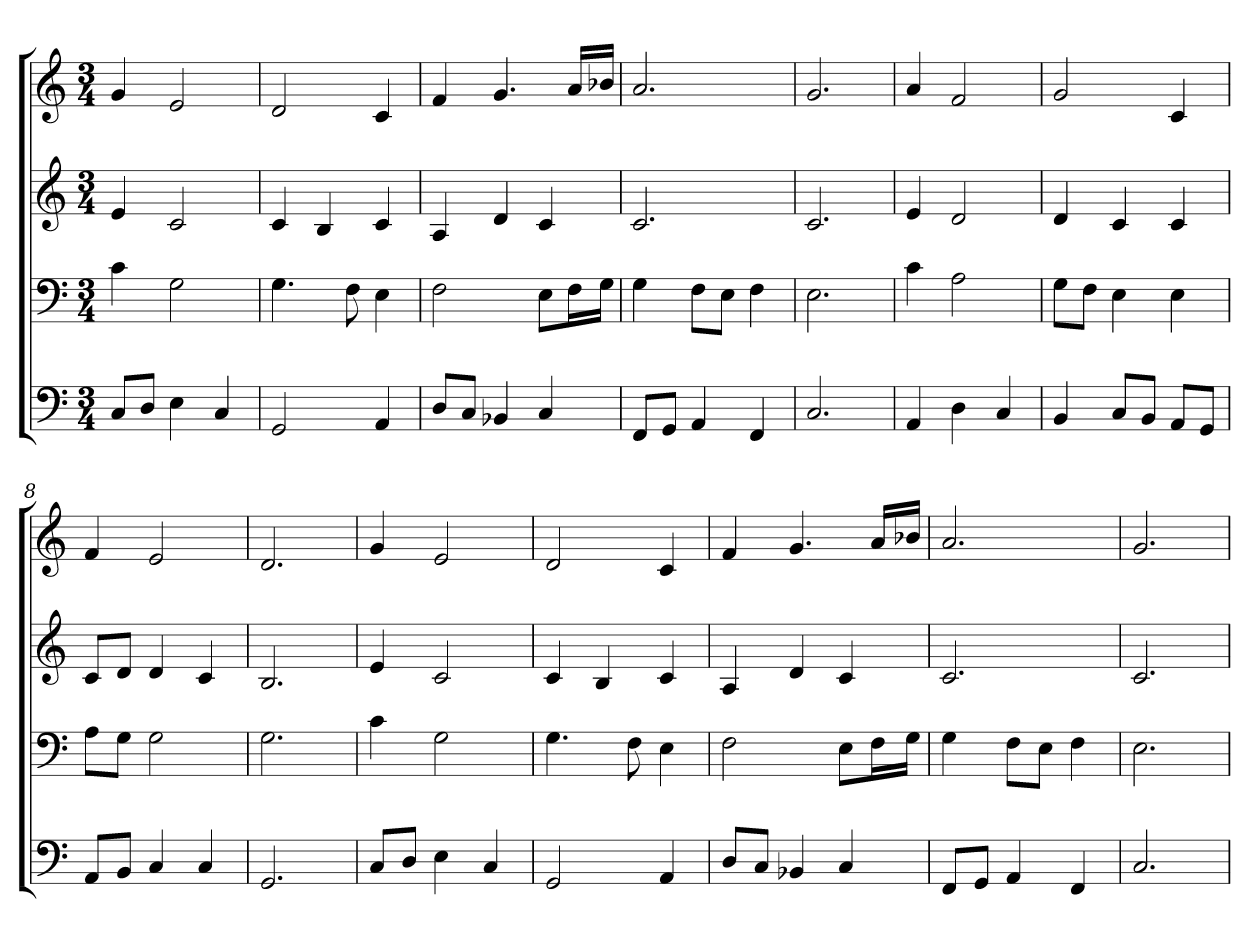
**kern	**kern	**kern	**kern
*part4	*part3	*part2	*part1
*staff4	*staff3	*staff2	*staff1
*clefF4	*clefF4	*clefG2	*clefG2
*M3/4	*M3/4	*M3/4	*M3/4
=1	=1	=1	=1
8C/L	4c	4e	4g
8D/J	.	.	.
4E	2G	2c	2e
4C	.	.	.
=2	=2	=2	=2
2GG	4.G	4c	2d
.	.	4B	.
.	8F	.	.
4AA	4E	4c	4c
=3	=3	=3	=3
8D/L	2F	4A	4f
8C/J	.	.	.
4BB-X	.	4d	4.g
4C	8E\L	4c	.
.	16F\L	.	16a/LL
.	16G\JJ	.	16b-X/JJ
=4	=4	=4	=4
8FF/L	4G	2.c	2.a
8GG/J	.	.	.
4AA	8F\L	.	.
.	8E\J	.	.
4FF	4F	.	.
=5	=5	=5	=5
2.C	2.E	2.c	2.g
=6	=6	=6	=6
4AA	4c	4e	4a
4D	2A	2d	2f
4C	.	.	.
=7	=7	=7	=7
4BB	8G\L	4d	2g
.	8F\J	.	.
8C/L	4E	4c	.
8BB/J	.	.	.
8AA/L	4E	4c	4c
8GG/J	.	.	.
=8	=8	=8	=8
8AA/L	8A\L	8c/L	4f
8BB/J	8G\J	8d/J	.
4C	2G	4d	2e
4C	.	4c	.
=9	=9	=9	=9
2.GG	2.G	2.B	2.d
=10	=10	=10	=10
8C/L	4c	4e	4g
8D/J	.	.	.
4E	2G	2c	2e
4C	.	.	.
=11	=11	=11	=11
2GG	4.G	4c	2d
.	.	4B	.
.	8F	.	.
4AA	4E	4c	4c
=12	=12	=12	=12
8D/L	2F	4A	4f
8C/J	.	.	.
4BB-X	.	4d	4.g
4C	8E\L	4c	.
.	16F\L	.	16a/LL
.	16G\JJ	.	16b-X/JJ
=13	=13	=13	=13
8FF/L	4G	2.c	2.a
8GG/J	.	.	.
4AA	8F\L	.	.
.	8E\J	.	.
4FF	4F	.	.
=14	=14	=14	=14
2.C	2.E	2.c	2.g
=	=	=	=
*-	*-	*-	*-
